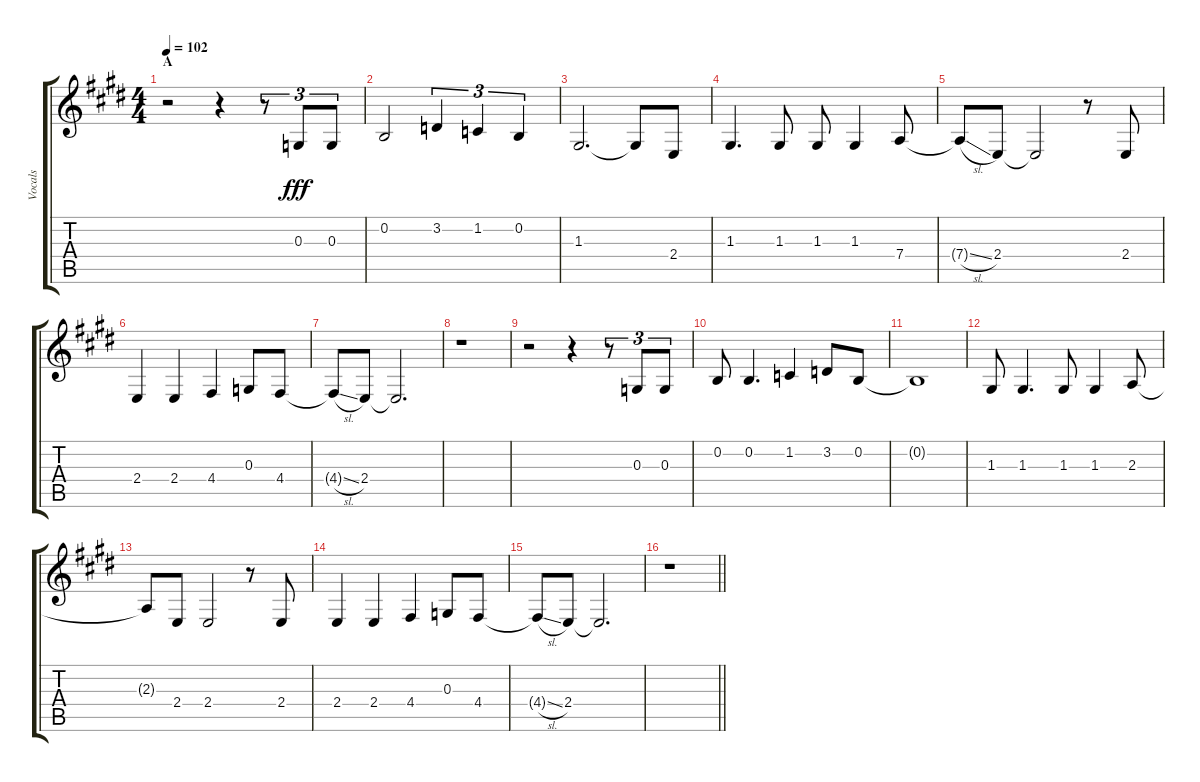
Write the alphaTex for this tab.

\track ("Vocals" "Vocals") {instrument voiceoohs}
\staff {score tabs}
\tuning (E4 B3 G3 D3 A2 E2) {hide}
\ts (4 4)
\section ("" "A")
\tempo 102
\clef g2
\ks e
r.2{dy fff} r.4 r.8{tu (3 2)} 0.3.8{tu (3 2)} 0.3.8{tu (3 2)} |
0.2.2 3.2.4{tu (3 2)} 1.2.4{tu (3 2)} 0.2.4{tu (3 2)} |
1.3.2{d} 1.3{t}.8 2.4.8 |
1.3.4{d} 1.3.8 1.3.8 1.3.4 7.4.8 |
7.4{sl t}.8 2.4.8 2.4{t}.2 r.8 2.4.8 |
2.4.4 2.4.4 4.4.4 0.3.8 4.4.8 |
4.4{sl t}.8 2.4.8 2.4{t}.2{d} |
r.1 |
r.2 r.4 r.8{tu (3 2)} 0.3.8{tu (3 2)} 0.3.8{tu (3 2)} |
0.2.8 0.2.4{d} 1.2.4 3.2.8 0.2.8 |
0.2{t}.1 |
1.3.8 1.3.4{d} 1.3.8 1.3.4 2.3.8 |
2.3{t}.8 2.4.8 2.4.2 r.8 2.4.8 |
2.4.4 2.4.4 4.4.4 0.3.8 4.4.8 |
4.4{sl t}.8 2.4.8 2.4{t}.2{d} |
\barLineRight lightlight
r.1
